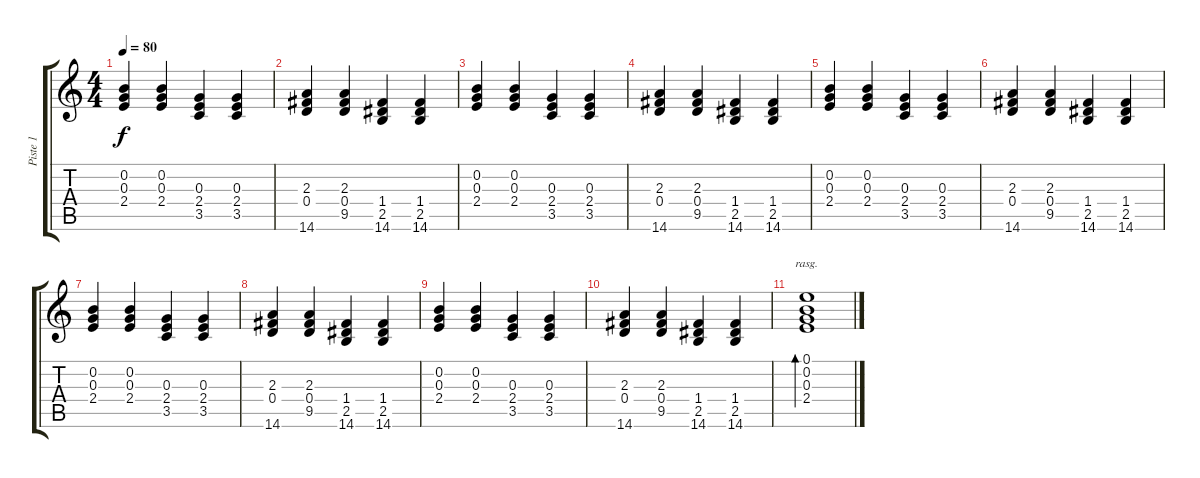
\track ("Piste 1" "Piste 1") {instrument acousticguitarnylon}
\staff {score tabs}
\tuning (E4 B3 G3 D3 A2 E2) {hide}
\ts (4 4)
\tempo 80
\clef g2
\ks c
(0.2 0.3 2.4).4{dy f} (0.2 0.3 2.4).4 (0.3 2.4 3.5).4 (0.3 2.4 3.5).4 |
(2.3 0.4 14.6).4 (2.3 0.4 9.5).4 (1.4 2.5 14.6).4 (1.4 2.5 14.6).4 |
(0.2 0.3 2.4).4 (0.2 0.3 2.4).4 (0.3 2.4 3.5).4 (0.3 2.4 3.5).4 |
(2.3 0.4 14.6).4 (2.3 0.4 9.5).4 (1.4 2.5 14.6).4 (1.4 2.5 14.6).4 |
(0.2 0.3 2.4).4 (0.2 0.3 2.4).4 (0.3 2.4 3.5).4 (0.3 2.4 3.5).4 |
(2.3 0.4 14.6).4 (2.3 0.4 9.5).4 (1.4 2.5 14.6).4 (1.4 2.5 14.6).4 |
(0.2 0.3 2.4).4 (0.2 0.3 2.4).4 (0.3 2.4 3.5).4 (0.3 2.4 3.5).4 |
(2.3 0.4 14.6).4 (2.3 0.4 9.5).4 (1.4 2.5 14.6).4 (1.4 2.5 14.6).4 |
(0.2 0.3 2.4).4 (0.2 0.3 2.4).4 (0.3 2.4 3.5).4 (0.3 2.4 3.5).4 |
(2.3 0.4 14.6).4 (2.3 0.4 9.5).4 (1.4 2.5 14.6).4 (1.4 2.5 14.6).4 |
(0.1 0.2 0.3 2.4).1{bd 480 rasg ii}
